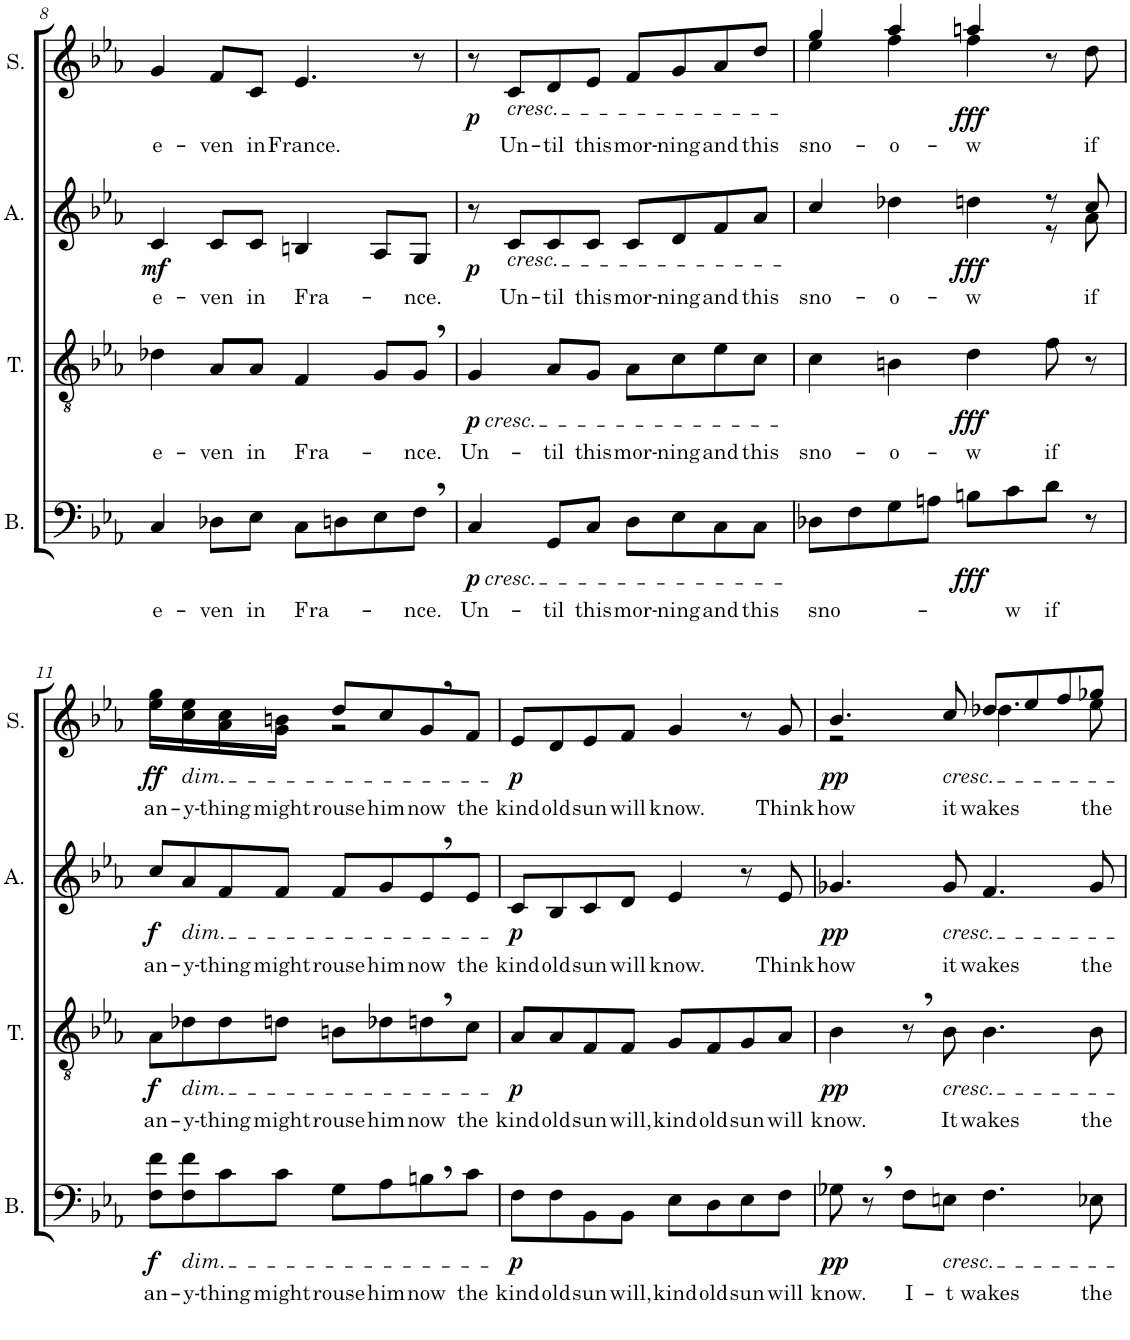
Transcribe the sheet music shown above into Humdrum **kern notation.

**kern	**text	**dynam	**kern	**text	**dynam	**kern	**text	**dynam	**kern	**text	**dynam
*part4	*part4	*part4	*part3	*part3	*part3	*part2	*part2	*part2	*part1	*part1	*part1
*staff4	*staff4	*staff4	*staff3	*staff3	*staff3	*staff2	*staff2	*staff2	*staff1	*staff1	*staff1
*I"Bass	*	*	*I"Tenor	*	*	*I"Alto	*	*	*I"Soprano	*	*
*I'B.	*	*	*I'T.	*	*	*I'A.	*	*	*I'S.	*	*
!!LO:PB:g=z
*clefF4	*	*	*clefGv2	*	*	*clefG2	*	*	*clefG2	*	*
*k[b-e-a-]	*	*	*k[b-e-a-]	*	*	*k[b-e-a-]	*	*	*k[b-e-a-]	*	*
*M4/4	*	*	*M4/4	*	*	*M4/4	*	*	*M4/4	*	*
=8	=8	=8	=8	=8	=8	=8	=8	=8	=8	=8	=8
!	!LO:LY:b	!	!	!LO:LY:b	!	!	!LO:LY:b	!LO:DY:b	!	!LO:LY:b	!
4C/	e-	.	4d-X\	e-	.	4c/	e-	mf	4g/	e-	.
!	!LO:LY:b	!	!	!LO:LY:b	!	!	!LO:LY:b	!	!	!LO:LY:b	!
8D-X\L	-ven	.	8A-/L	-ven	.	8c/L	-ven	.	8f/L	-ven	.
!	!LO:LY:b	!	!	!LO:LY:b	!	!	!LO:LY:b	!	!	!LO:LY:b	!
8E-\J	in	.	8A-/J	in	.	8c/J	in	.	8c/J	in	.
!	!LO:LY:b	!	!	!LO:LY:b	!	!	!LO:LY:b	!	!	!LO:LY:b	!
8C\L	Fra-	.	4F/	Fra-	.	4Bn/	Fra-	.	4.e-/	France.	.
8Dn\	.	.	.	.	.	.	.	.	.	.	.
8E-\	.	.	8G/L	.	.	8A-/L	.	.	.	.	.
!	!LO:LY:b	!	!	!LO:LY:b	!	!	!LO:LY:b	!	!	!	!
8F,\J	-nce.	.	8G,/J	-nce.	.	8G/J	-nce.	.	8r	.	.
=9	=9	=9	=9	=9	=9	=9	=9	=9	=9	=9	=9
!	!	!	!LO:TX:b:i:t=cresc.	!	!	!	!	!	!	!	!
!LO:TX:b:i:t=cresc.	!	!	!	!	!	!	!	!	!	!	!
!	!LO:LY:b	!LO:DY:b	!	!LO:LY:b	!LO:DY:b	!	!	!LO:DY:b	!	!	!LO:DY:b
4C/	Un-	p	4G/	Un-	p	8r	.	p	8r	.	p
!	!	!	!	!	!	!	!	!	!LO:TX:b:i:t=cresc.	!	!
!	!	!	!	!	!	!LO:TX:b:i:t=cresc.	!	!	!	!	!
!	!	!	!	!	!	!	!LO:LY:b	!	!	!LO:LY:b	!
.	.	.	.	.	.	8c/L	Un-	.	8c/L	Un-	.
!	!LO:LY:b	!	!	!LO:LY:b	!	!	!LO:LY:b	!	!	!LO:LY:b	!
8GG/L	-til	.	8A-/L	-til	.	8c/	-til	.	8d/	-til	.
!	!LO:LY:b	!	!	!LO:LY:b	!	!	!LO:LY:b	!	!	!LO:LY:b	!
8C/J	this	.	8G/J	this	.	8c/J	this	.	8e-/J	this	.
!	!LO:LY:b	!	!	!LO:LY:b	!	!	!LO:LY:b	!	!	!LO:LY:b	!
8D\L	mor-	.	8A-\L	mor-	.	8c/L	mor-	.	8f/L	mor-	.
!	!LO:LY:b	!	!	!LO:LY:b	!	!	!LO:LY:b	!	!	!LO:LY:b	!
8E-\	-ning	.	8c\	-ning	.	8d/	-ning	.	8g/	-ning	.
!	!LO:LY:b	!	!	!LO:LY:b	!	!	!LO:LY:b	!	!	!LO:LY:b	!
8C\	and	.	8e-\	and	.	8f/	and	.	8a-/	and	.
!	!LO:LY:b	!	!	!LO:LY:b	!	!	!LO:LY:b	!	!	!LO:LY:b	!
8C\J	this	.	8c\J	this	.	8a-/J	this	.	8dd/J	this	.
=10	=10	=10	=10	=10	=10	=10	=10	=10	=10	=10	=10
!	!LO:LY:b	!	!	!LO:LY:b	!	!	!LO:LY:b	!	!	!LO:LY:b	!
*	*	*	*	*	*	*^	*	*	*^	*	*
8D-X\L	sno-	.	4c\	sno-	.	4cc/	2.ryy	sno-	.	4gg/	4ee-\	sno-	.
8F\	.	.	.	.	.	.	.	.	.	.	.	.	.
!	!	!	!	!LO:LY:b	!	!	!	!LO:LY:b	!	!	!	!LO:LY:b	!
8G\	.	.	4Bn\	-o-	.	4dd-X\	.	-o-	.	4aa-/	4ff\	-o-	.
8An\J	.	.	.	.	.	.	.	.	.	.	.	.	.
!	!	!LO:DY:b	!	!LO:LY:b	!LO:DY:b	!	!	!LO:LY:b	!LO:DY:b	!	!	!LO:LY:b	!LO:DY:b
8Bn\L	.	fff	4d\	-w	fff	4ddn\	.	-w	fff	4aan/	4ff\	-w	fff
!	!LO:LY:b	!	!	!	!	!	!	!	!	!	!	!	!
8c\	-w	.	.	.	.	.	.	.	.	.	.	.	.
!	!LO:LY:b	!	!	!LO:LY:b	!	!	!	!	!	!	!	!	!
8d\J	if	.	8f\	if	.	8r	8r	.	.	8r	4ryy	.	.
!	!	!	!	!	!	!	!	!LO:LY:b	!	!	!	!LO:LY:b	!
8r	.	.	8r	.	.	8cc/	8a-\	if	.	8dd\	.	if	.
!!LO:LB:g=z	!!
=11	=11	=11	=11	=11	=11	=11	=11	=11	=11	=11	=11	=11	=11
!	!LO:LY:b	!LO:DY:b	!	!LO:LY:b	!LO:DY:b	!	!	!LO:LY:b	!LO:DY:b	!	!	!LO:LY:b	!LO:DY:b
*	*	*	*	*	*	*v	*v	*	*	*	*	*	*
8F\ 8f\L	an-	f	8A-\L	an-	f	8cc/L	an-	f	8ee-\L	8gg\L	an-	ff
!	!	!	!	!	!	!	!	!	!LO:TX:b:i:t=dim.	!	!	!
!	!	!	!	!	!	!LO:TX:b:i:t=dim.	!	!	!	!	!	!
!	!	!	!LO:TX:b:i:t=dim.	!	!	!	!	!	!	!	!	!
!LO:TX:b:i:t=dim.	!	!	!	!	!	!	!	!	!	!	!	!
!	!LO:LY:b	!	!	!LO:LY:b	!	!	!LO:LY:b	!	!	!	!LO:LY:b	!
8F\ 8f\	-y-	.	8d-X\	-y-	.	8a-/	-y-	.	8cc\	8ee-\	-y-	.
!	!LO:LY:b	!	!	!LO:LY:b	!	!	!LO:LY:b	!	!	!	!LO:LY:b	!
8c\	-thing	.	8d-\	-thing	.	8f/	-thing	.	8a-\	8cc\	-thing	.
!	!LO:LY:b	!	!	!LO:LY:b	!	!	!LO:LY:b	!	!	!	!LO:LY:b	!
8c\J	might	.	8dn\J	might	.	8f/J	might	.	8g\J	8bn\J	might	.
!	!LO:LY:b	!	!	!LO:LY:b	!	!	!LO:LY:b	!	!	!	!LO:LY:b	!
8G\L	rouse	.	8Bn\L	rouse	.	8f/L	rouse	.	8dd/L	2r	rouse	.
!	!LO:LY:b	!	!	!LO:LY:b	!	!	!LO:LY:b	!	!	!	!LO:LY:b	!
8A-\	him	.	8d-X\	him	.	8g/	him	.	8cc/	.	him	.
!	!LO:LY:b	!	!	!LO:LY:b	!	!	!LO:LY:b	!	!	!	!LO:LY:b	!
8Bn,\	now	.	8dn,\	now	.	8e-,/	now	.	8g,/	.	now	.
!	!LO:LY:b	!	!	!LO:LY:b	!	!	!LO:LY:b	!	!	!	!LO:LY:b	!
8c\J	the	.	8c\J	the	.	8e-/J	the	.	8f/J	.	the	.
*	*	*	*	*	*	*	*	*	*v	*v	*	*
=12	=12	=12	=12	=12	=12	=12	=12	=12	=12	=12	=12
!	!LO:LY:b	!LO:DY:b	!	!LO:LY:b	!LO:DY:b	!	!LO:LY:b	!LO:DY:b	!	!LO:LY:b	!LO:DY:b
8F\L	kind	p	8A-/L	kind	p	8c/L	kind	p	8e-/L	kind	p
!	!LO:LY:b	!	!	!LO:LY:b	!	!	!LO:LY:b	!	!	!LO:LY:b	!
8F\	old	.	8A-/	old	.	8B-/	old	.	8d/	old	.
!	!LO:LY:b	!	!	!LO:LY:b	!	!	!LO:LY:b	!	!	!LO:LY:b	!
8BB-\	sun	.	8F/	sun	.	8c/	sun	.	8e-/	sun	.
!	!LO:LY:b	!	!	!LO:LY:b	!	!	!LO:LY:b	!	!	!LO:LY:b	!
8BB-\J	will,	.	8F/J	will,	.	8d/J	will	.	8f/J	will	.
!	!LO:LY:b	!	!	!LO:LY:b	!	!	!LO:LY:b	!	!	!LO:LY:b	!
8E-\L	kind	.	8G/L	kind	.	4e-/	know.	.	4g/	know.	.
!	!LO:LY:b	!	!	!LO:LY:b	!	!	!	!	!	!	!
8D\	old	.	8F/	old	.	.	.	.	.	.	.
!	!LO:LY:b	!	!	!LO:LY:b	!	!	!	!	!	!	!
8E-\	sun	.	8G/	sun	.	8r	.	.	8r	.	.
!	!LO:LY:b	!	!	!LO:LY:b	!	!	!LO:LY:b	!	!	!LO:LY:b	!
8F\J	will	.	8A-/J	will	.	8e-/	Think	.	8g/	Think	.
=13	=13	=13	=13	=13	=13	=13	=13	=13	=13	=13	=13
!	!LO:LY:b	!LO:DY:b	!	!LO:LY:b	!LO:DY:b	!	!LO:LY:b	!LO:DY:b	!	!LO:LY:b	!LO:DY:b
*	*	*	*	*	*	*	*	*	*^	*	*
8G-X\	know.	pp	4B-\	know.	pp	4.g-X/	how	pp	4.b-/	2r	how	pp
8r	.	.	.	.	.	.	.	.	.	.	.	.
!	!LO:LY:b	!	!	!	!	!	!	!	!	!	!	!
8F\L	I-	.	8r	.	.	.	.	.	.	.	.	.
!	!	!	!	!	!	!	!	!	!LO:TX:b:i:t=cresc.	!	!	!
!	!	!	!	!	!	!LO:TX:b:i:t=cresc.	!	!	!	!	!	!
!	!	!	!LO:TX:b:i:t=cresc.	!	!	!	!	!	!	!	!	!
!LO:TX:b:i:t=cresc.	!	!	!	!	!	!	!	!	!	!	!	!
!	!LO:LY:b	!	!	!LO:LY:b	!	!	!LO:LY:b	!	!	!	!LO:LY:b	!
8En\J	-t	.	8B-\	It	.	8g-/	it	.	8cc/	.	it	.
!	!LO:LY:b	!	!	!LO:LY:b	!	!	!LO:LY:b	!	!	!	!LO:LY:b	!
4.F\	wakes	.	4.B-\	wakes	.	4.f/	wakes	.	4.dd-X\	8dd-/L	wakes	.
.	.	.	.	.	.	.	.	.	.	8ee-/	.	.
.	.	.	.	.	.	.	.	.	.	8ff/	.	.
!	!LO:LY:b	!	!	!LO:LY:b	!	!	!LO:LY:b	!	!	!	!LO:LY:b	!
8E-X\	the	.	8B-\	the	.	8g-/	the	.	8ee-\	8gg-X/J	the	.
*	*	*	*	*	*	*	*	*	*v	*v	*	*
=	=	=	=	=	=	=	=	=	=	=	=
*-	*-	*-	*-	*-	*-	*-	*-	*-	*-	*-	*-
